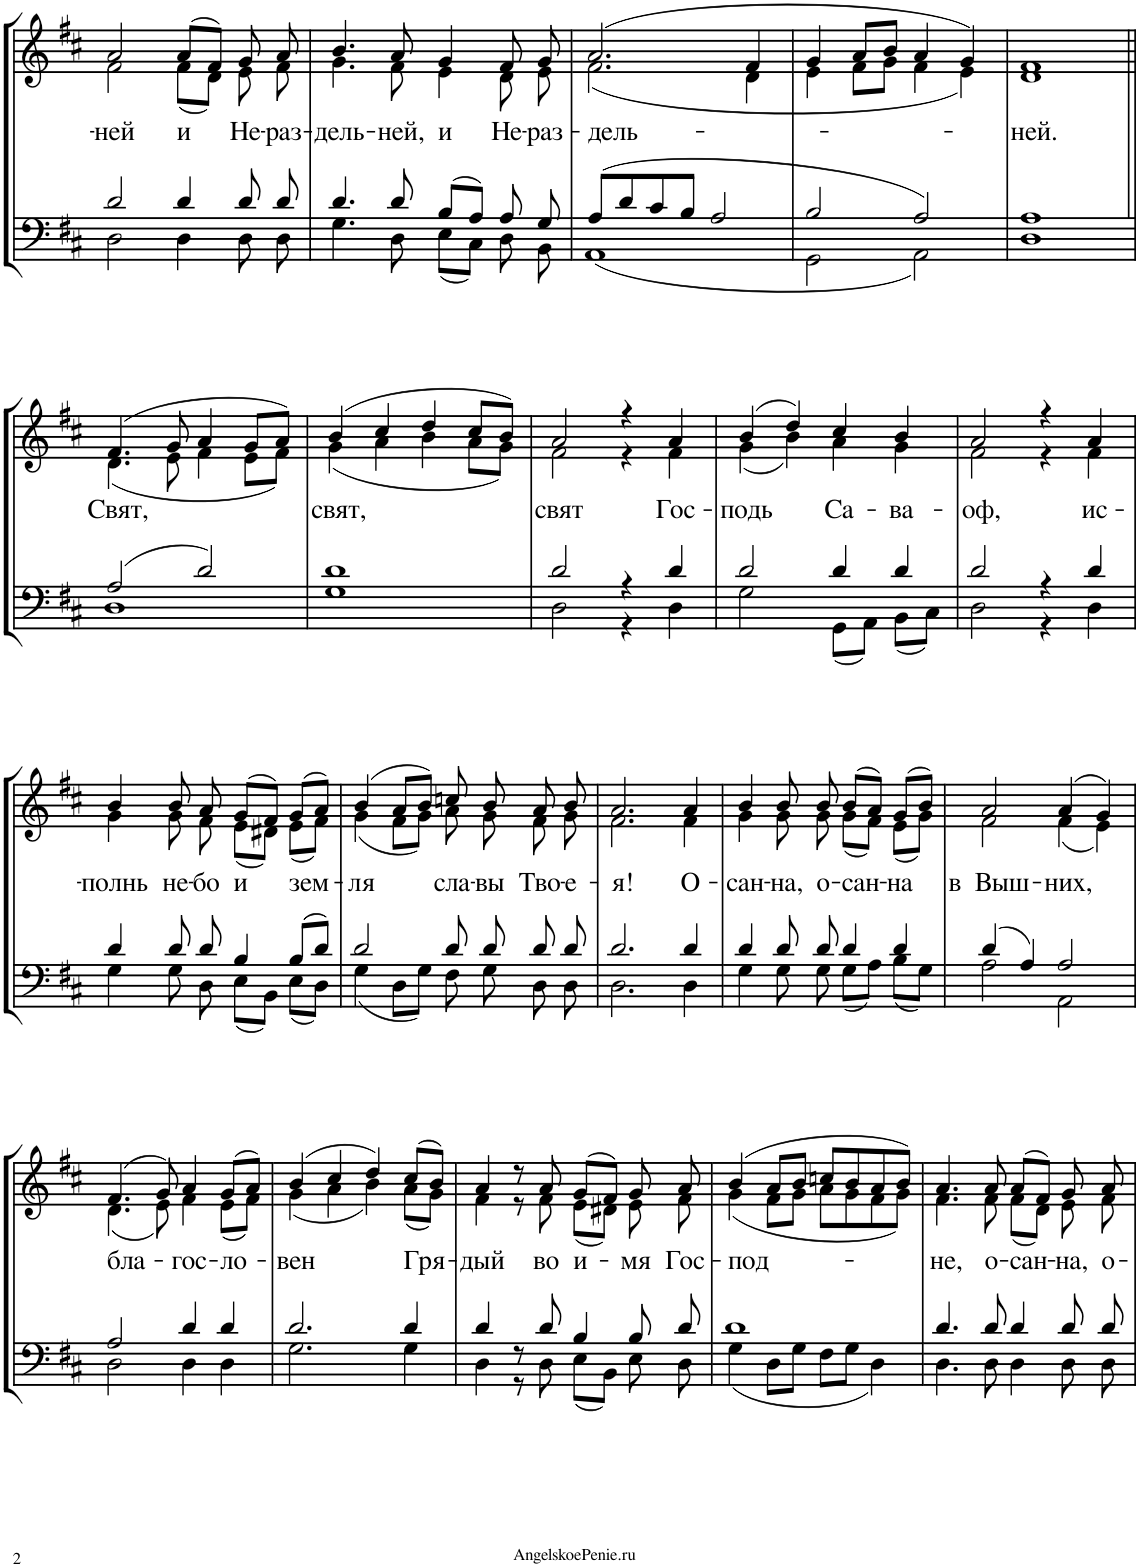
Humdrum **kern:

**kern	**kern	**text
*part1	*part1	*part1
*staff2	*staff1	*staff1
*I"Piano	*	*
*I'Pno.	*	*
!!LO:PB:g=z
*clefF4	*clefG2	*
*k[f#c#]	*k[f#c#]	*
*M4/4	*M4/4	*
*met(c)	*met(c)	*
=22	=22	=22
*^	*^	*
!	!	!	!	!LO:LY:b
2d/	2D\	2a/	2f#\	-ней
!	!	!	!	!LO:LY:b
4d/	4D\	(8a/L	(8f#\L	и
.	.	8f#/J)	8d\J)	.
!	!	!	!	!LO:LY:b
8d/	8D\	8g/	8e\	Не-
!	!	!	!	!LO:LY:b
8d/	8D\	8a/	8f#\	-раз-
=23	=23	=23	=23	=23
!	!	!	!	!LO:LY:b
4.d/	4.G\	4.b/	4.g\	-дель-
!	!	!	!	!LO:LY:b
8d/	8D\	8a/	8f#\	-ней,
!	!	!	!	!LO:LY:b
8B/L	8E\L	4g/	4e\	и
8A/J	8C#\J	.	.	.
!	!	!	!	!LO:LY:b
8A/	8D\	8f#/	8d\	Не-
!	!	!	!	!LO:LY:b
8G/	8BB\	8g/	8e\	-раз-
=24	=24	=24	=24	=24
!	!	!	!	!LO:LY:b
8A/L	1AA	(2.a/	(2.f#\	-дель-
8d/	.	.	.	.
8c#/	.	.	.	.
8B/J	.	.	.	.
2A/	.	.	.	.
.	.	4f#/	4d\	.
=25	=25	=25	=25	=25
2B/	2GG\	4g/	4e\	.
.	.	8a/L	8f#\L	.
.	.	8b/J	8g\J	.
2A/	2AA\	4a/	4f#\	.
.	.	4g/)	4e\)	.
=26	=26	=26	=26	=26
!	!	!	!	!LO:LY:b
1A	1D	1f#	1d	-ней.
!!LO:LB:g=z	!!
=27||	=27||	=27||	=27||	=27||
!	!	!	!	!LO:LY:b
2A/	1D	(4.f#/	(4.d\	Свят,
.	.	8g/	8e\	.
2d/	.	4a/	4f#\	.
.	.	8g/L	8e\L	.
.	.	8a/J)	8f#\J)	.
=28	=28	=28	=28	=28
!	!	!	!	!LO:LY:b
1d	1G	(4b/	(4g\	свят,
.	.	4cc#/	4a\	.
.	.	4dd/	4b\	.
.	.	8cc#/L	8a\L	.
.	.	8b/J)	8g\J)	.
=29	=29	=29	=29	=29
!	!	!	!	!LO:LY:b
2d/	2D\	2a/	2f#\	свят
4r	4r	4r	4r	.
!	!	!	!	!LO:LY:b
4d/	4D\	4a/	4f#\	Гос-
=30	=30	=30	=30	=30
!	!	!	!	!LO:LY:b
2d/	2G\	(4b/	(4g\	-подь
.	.	4dd/)	4b\)	.
!	!	!	!	!LO:LY:b
4d/	8GG\L	4cc#/	4a\	Са-
.	8AA\J	.	.	.
!	!	!	!	!LO:LY:b
4d/	8BB\L	4b/	4g\	-ва-
.	8C#\J	.	.	.
=31	=31	=31	=31	=31
!	!	!	!	!LO:LY:b
2d/	2D\	2a/	2f#\	-оф,
4r	4r	4r	4r	.
!	!	!	!	!LO:LY:b
4d/	4D\	4a/	4f#\	ис-
!!LO:LB:g=z	!!
=32	=32	=32	=32	=32
!	!	!	!	!LO:LY:b
4d/	4G\	4b/	4g\	-полнь
!	!	!	!	!LO:LY:b
8d/	8G\	8b/	8g\	не-
!	!	!	!	!LO:LY:b
8d/	8D\	8a/	8f#\	-бо
!	!	!	!	!LO:LY:b
4B/	8E\L	(8g/L	(8e\L	и
.	8BB\J	8f#/J)	8d#X\J)	.
!	!	!	!	!LO:LY:b
8B/L	8E\L	(8g/L	(8e\L	зем-
8d/J	8D\J	8a/J)	8f#\J)	.
=33	=33	=33	=33	=33
!	!	!	!	!LO:LY:b
2d/	4G\	(4b/	(4g\	-ля
.	8D\L	8a/L	8f#\L	.
.	8G\J	8b/J)	8g\J)	.
!	!	!	!	!LO:LY:b
8d/	8F#\	8ccn/	8a\	сла-
!	!	!	!	!LO:LY:b
8d/	8G\	8b/	8g\	-вы
!	!	!	!	!LO:LY:b
8d/	8D\	8a/	8f#\	Тво-
!	!	!	!	!LO:LY:b
8d/	8D\	8b/	8g\	-е-
=34	=34	=34	=34	=34
!	!	!	!	!LO:LY:b
2.d/	2.D\	2.a/	2.f#\	-я!
!	!	!	!	!LO:LY:b
4d/	4D\	4a/	4f#\	О-
=35	=35	=35	=35	=35
!	!	!	!	!LO:LY:b
4d/	4G\	4b/	4g\	-сан-
!	!	!	!	!LO:LY:b
8d/	8G\	8b/	8g\	-на,
!	!	!	!	!LO:LY:b
8d/	8G\	8b/	8g\	о-
!	!	!	!	!LO:LY:b
4d/	8G\L	(8b/L	(8g\L	-сан-
.	8A\J	8a/J)	8f#\J)	.
!	!	!	!	!LO:LY:b
4d/	8B\L	(8g/L	(8e\L	-на
.	8G\J	8b/J)	8g\J)	.
=36	=36	=36	=36	=36
!	!	!	!	!LO:LY:b
4d/	2A\	2a/	2f#\	в Выш-
4A/	.	.	.	.
!	!	!	!	!LO:LY:b
2A/	2AA\	(4a/	(4f#\	-них,
.	.	4g/)	4e\)	.
!!LO:LB:g=z	!!
=37	=37	=37	=37	=37
!	!	!	!	!LO:LY:b
2A/	2D\	(4.f#/	(4.d\	бла-
.	.	8g/)	8e\)	.
!	!	!	!	!LO:LY:b
4d/	4D\	4a/	4f#\	-гос-
!	!	!	!	!LO:LY:b
4d/	4D\	(8g/L	(8e\L	-ло-
.	.	8a/J)	8f#\J)	.
=38	=38	=38	=38	=38
!	!	!	!	!LO:LY:b
2.d/	2.G\	(4b/	(4g\	-вен
.	.	4cc#/	4a\	.
.	.	4dd/)	4b\)	.
!	!	!	!	!LO:LY:b
4d/	4G\	(8cc#/L	(8a\L	Гря-
.	.	8b/J)	8g\J)	.
=39	=39	=39	=39	=39
!	!	!	!	!LO:LY:b
4d/	4D\	4a/	4f#\	-дый
8r	8r	8r	8r	.
!	!	!	!	!LO:LY:b
8d/	8D\	8a/	8f#\	во
!	!	!	!	!LO:LY:b
4B/	8E\L	(8g/L	(8e\L	и-
.	8BB\J	8f#/J)	8d#X\J)	.
!	!	!	!	!LO:LY:b
8B/	8E\	8g/	8e\	-мя
!	!	!	!	!LO:LY:b
8d/	8D\	8a/	8f#\	Гос-
=40	=40	=40	=40	=40
!	!	!	!	!LO:LY:b
1d	4G\	(4b/	(4g\	-под-
.	8D\L	8a/L	8f#\L	.
.	8G\J	8b/J	8g\J	.
.	8F#\L	8ccn/L	8a\L	.
.	8G\J	8b/	8g\	.
.	4D\	8a/	8f#\	.
.	.	8b/J)	8g\J)	.
=41	=41	=41	=41	=41
!	!	!	!	!LO:LY:b
4.d/	4.D\	4.a/	4.f#\	-не,
!	!	!	!	!LO:LY:b
8d/	8D\	8a/	8f#\	о-
!	!	!	!	!LO:LY:b
4d/	4D\	(8a/L	(8f#\L	-сан-
.	.	8f#/J)	8d\J)	.
!	!	!	!	!LO:LY:b
8d/	8D\	8g/	8e\	-на,
!	!	!	!	!LO:LY:b
8d/	8D\	8a/	8f#\	о-
*v	*v	*	*	*
*	*v	*v	*
=	=	=
*-	*-	*-
